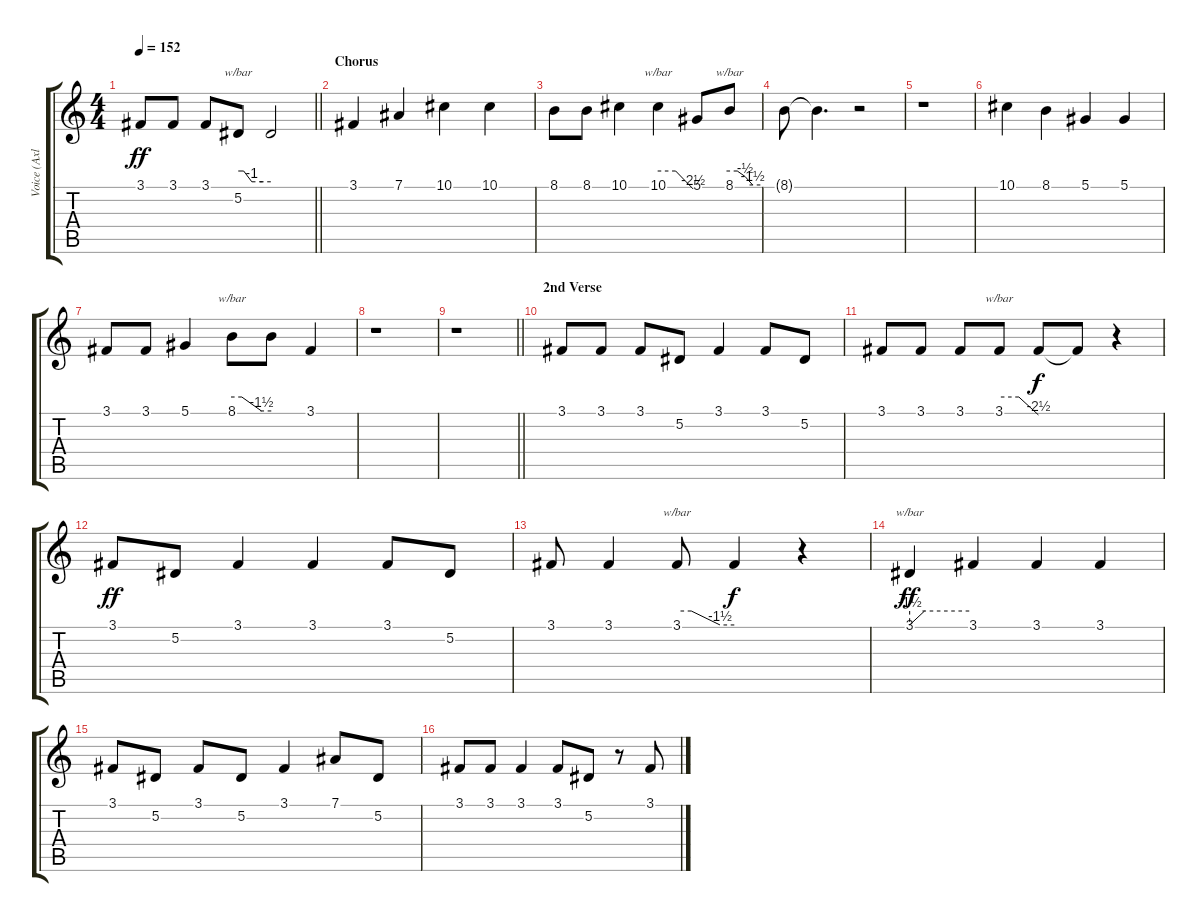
\track ("Voice (Axl)" "Voice (Axl") {instrument lead2sawtooth}
\staff {score tabs}
\tuning (Eb4 Bb3 Gb3 Db3 Ab2 Eb2) {hide}
\ts (4 4)
\tempo 152
\clef g2
\barLineRight lightlight
\ks c
3.1.8{dy ff} 3.1.8 3.1.8 5.2.8{tbe (custom default 0 0 10 0 25 -4 45 -4 60 -4)} 5.2{t}.2 |
\section ("" "Chorus")
3.1.4 7.1.4 10.1.4 10.1.4 |
8.1.8 8.1.8 10.1.4 10.1.4{tbe (custom default 0 0 30 0 60 -10)} 5.1.8 8.1.8{tbe (custom default 0 0 15 0 30 -2 45 -6 60 -6)} |
8.1{t}.8 8.1{t}.4{d} r.2 |
r.1 |
10.1.4 8.1.4 5.1.4 5.1.4 |
3.1.8 3.1.8 5.1.4 8.1.8{tbe (custom default 0 0 15 0 45 -6 60 -6)} 8.1{t}.8 3.1.4 |
r.1 |
\barLineRight lightlight
r.1 |
\section ("" "2nd Verse")
3.1.8 3.1.8 3.1.8 5.2.8 3.1.4 3.1.8 5.2.8 |
3.1.8 3.1.8 3.1.8 3.1.8{tbe (custom default 0 0 30 0 60 -10)} 3.1{t}.8{dy f} 3.1{t}.8 r.4 |
3.1.8{dy ff} 5.2.8 3.1.4 3.1.4 3.1.8 5.2.8 |
3.1.8 3.1.4 3.1.8{tbe (custom default 0 0 15 0 45 -6 60 -6)} 3.1{t}.4{dy f} r.4 |
3.1.4{tbe (custom default 0 -6 15 0 60 0) dy ff} 3.1.4 3.1.4 3.1.4 |
3.1.8 5.2.8 3.1.8 5.2.8 3.1.4 7.1.8 5.2.8 |
3.1.8 3.1.8 3.1.4 3.1.8 5.2.8 r.8 3.1.8
